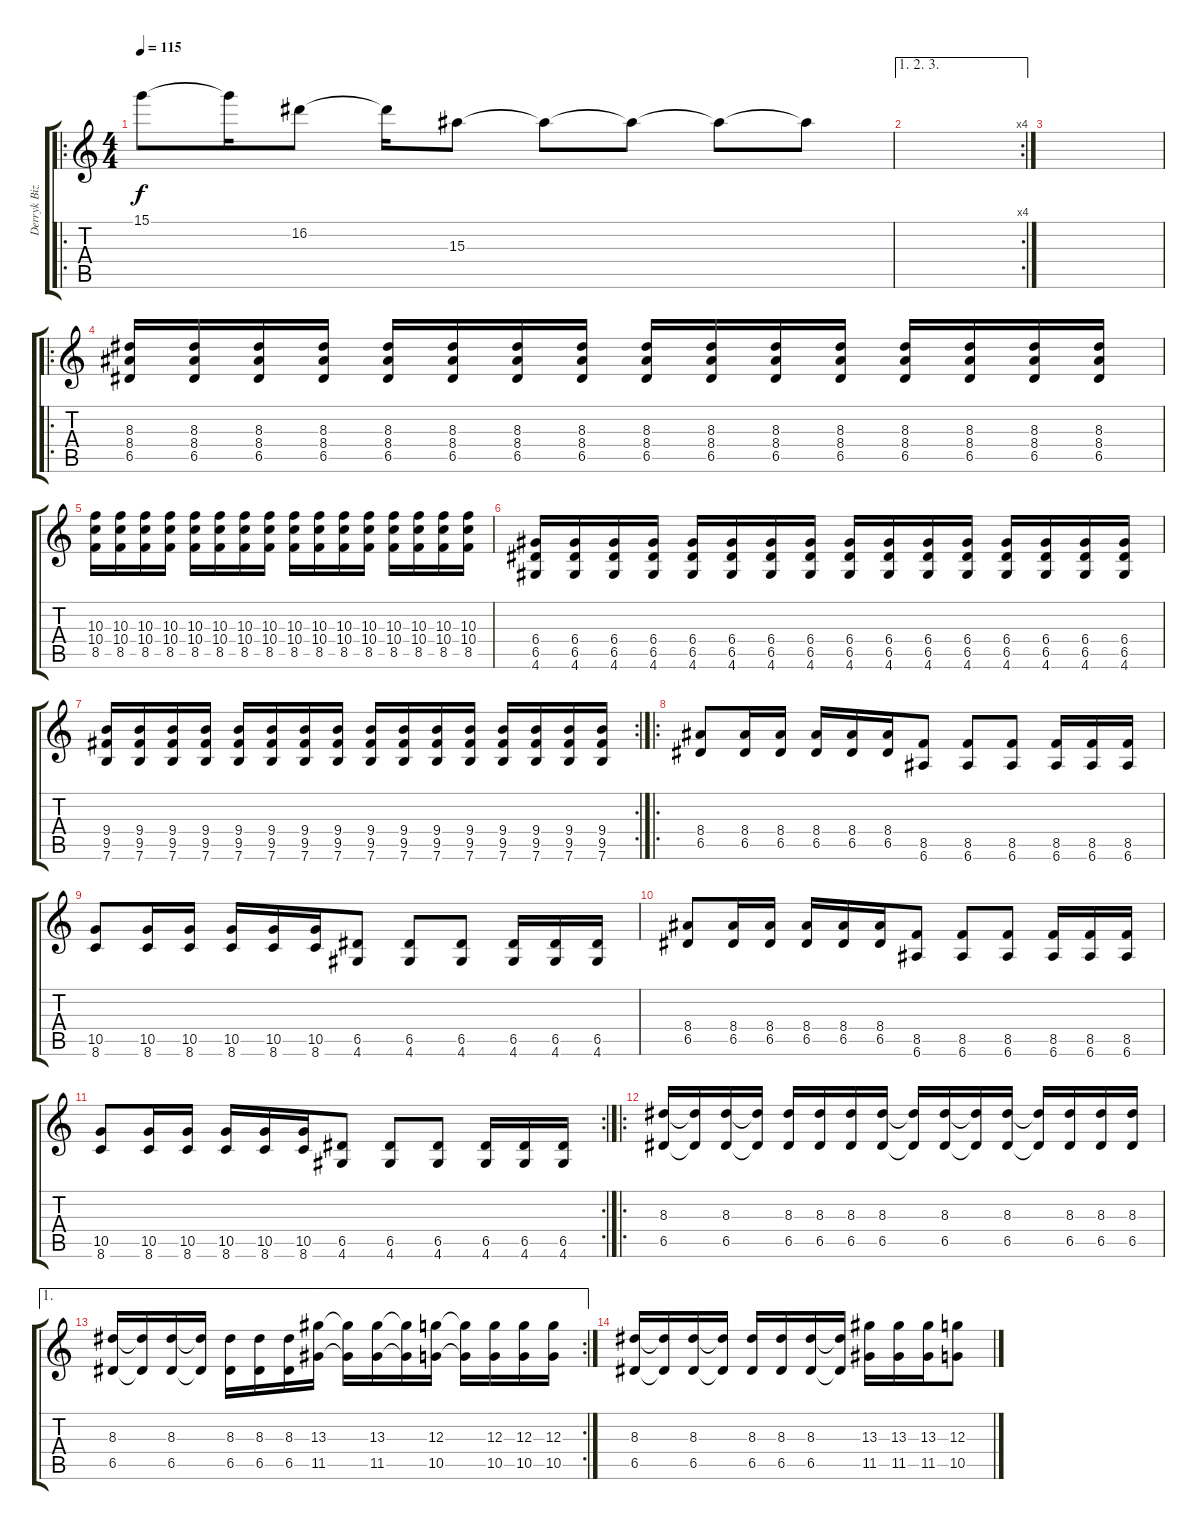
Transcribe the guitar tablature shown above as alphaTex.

\track ("Derryk Bizzy D" "Derryk Biz") {instrument distortionguitar}
\staff {score tabs}
\tuning (E4 B3 G3 D3 A2 E2) {hide}
\ro
\ts (4 4)
\tempo 115
\clef g2
\ks c
15.1.8{dy f} 15.1{t}.16 16.2.8 16.2{t}.16 15.3.8 15.3{t}.8 15.3{t}.8 15.3{t}.8 15.3{t}.8 |
\ae (1 2 3)
\rc 4
|
|
\ro
(8.3 8.4 6.5).16 (8.3 8.4 6.5).16 (8.3 8.4 6.5).16 (8.3 8.4 6.5).16 (8.3 8.4 6.5).16 (8.3 8.4 6.5).16 (8.3 8.4 6.5).16 (8.3 8.4 6.5).16 (8.3 8.4 6.5).16 (8.3 8.4 6.5).16 (8.3 8.4 6.5).16 (8.3 8.4 6.5).16 (8.3 8.4 6.5).16 (8.3 8.4 6.5).16 (8.3 8.4 6.5).16 (8.3 8.4 6.5).16 |
(10.3 10.4 8.5).16 (10.3 10.4 8.5).16 (10.3 10.4 8.5).16 (10.3 10.4 8.5).16 (10.3 10.4 8.5).16 (10.3 10.4 8.5).16 (10.3 10.4 8.5).16 (10.3 10.4 8.5).16 (10.3 10.4 8.5).16 (10.3 10.4 8.5).16 (10.3 10.4 8.5).16 (10.3 10.4 8.5).16 (10.3 10.4 8.5).16 (10.3 10.4 8.5).16 (10.3 10.4 8.5).16 (10.3 10.4 8.5).16 |
(6.4 6.5 4.6).16 (6.4 6.5 4.6).16 (6.4 6.5 4.6).16 (6.4 6.5 4.6).16 (6.4 6.5 4.6).16 (6.4 6.5 4.6).16 (6.4 6.5 4.6).16 (6.4 6.5 4.6).16 (6.4 6.5 4.6).16 (6.4 6.5 4.6).16 (6.4 6.5 4.6).16 (6.4 6.5 4.6).16 (6.4 6.5 4.6).16 (6.4 6.5 4.6).16 (6.4 6.5 4.6).16 (6.4 6.5 4.6).16 |
\rc 2
(9.4 9.5 7.6).16 (9.4 9.5 7.6).16 (9.4 9.5 7.6).16 (9.4 9.5 7.6).16 (9.4 9.5 7.6).16 (9.4 9.5 7.6).16 (9.4 9.5 7.6).16 (9.4 9.5 7.6).16 (9.4 9.5 7.6).16 (9.4 9.5 7.6).16 (9.4 9.5 7.6).16 (9.4 9.5 7.6).16 (9.4 9.5 7.6).16 (9.4 9.5 7.6).16 (9.4 9.5 7.6).16 (9.4 9.5 7.6).16 |
\ro
(8.4 6.5).8{volume 14} (8.4 6.5).16 (8.4 6.5).16 (8.4 6.5).16 (8.4 6.5).16 (8.4 6.5).16 (8.5 6.6).8 (8.5 6.6).8 (8.5 6.6).8 (8.5 6.6).16 (8.5 6.6).16 (8.5 6.6).16 |
(10.5 8.6).8 (10.5 8.6).16 (10.5 8.6).16 (10.5 8.6).16 (10.5 8.6).16 (10.5 8.6).16 (6.5 4.6).8 (6.5 4.6).8 (6.5 4.6).8 (6.5 4.6).16 (6.5 4.6).16 (6.5 4.6).16 |
(8.4 6.5).8 (8.4 6.5).16 (8.4 6.5).16 (8.4 6.5).16 (8.4 6.5).16 (8.4 6.5).16 (8.5 6.6).8 (8.5 6.6).8 (8.5 6.6).8 (8.5 6.6).16 (8.5 6.6).16 (8.5 6.6).16 |
\rc 2
(10.5 8.6).8 (10.5 8.6).16 (10.5 8.6).16 (10.5 8.6).16 (10.5 8.6).16 (10.5 8.6).16 (6.5 4.6).8 (6.5 4.6).8 (6.5 4.6).8 (6.5 4.6).16 (6.5 4.6).16 (6.5 4.6).16 |
\ro
(8.3 6.5).16{volume 13} (8.3{t} 6.5{t}).16 (8.3 6.5).16 (8.3{t} 6.5{t}).16 (8.3 6.5).16 (8.3 6.5).16 (8.3 6.5).16 (8.3 6.5).16 (8.3{t} 6.5{t}).16 (8.3 6.5).16 (8.3{t} 6.5{t}).16 (8.3 6.5).16 (8.3{t} 6.5{t}).16 (8.3 6.5).16 (8.3 6.5).16 (8.3 6.5).16 |
\ae 1
\rc 2
(8.3 6.5).16 (8.3{t} 6.5{t}).16 (8.3 6.5).16 (8.3{t} 6.5{t}).16 (8.3 6.5).16 (8.3 6.5).16 (8.3 6.5).16 (13.3 11.5).16 (13.3{t} 11.5{t}).16 (13.3 11.5).16 (13.3{t} 11.5{t}).16 (12.3 10.5).16 (12.3{t} 10.5{t}).16 (12.3 10.5).16 (12.3 10.5).16 (12.3 10.5).16 |
(8.3 6.5).16 (8.3{t} 6.5{t}).16 (8.3 6.5).16 (8.3{t} 6.5{t}).16 (8.3 6.5).16 (8.3 6.5).16 (8.3 6.5).16 (8.3{t} 6.5{t}).16 (13.3 11.5).16 (13.3 11.5).16 (13.3 11.5).16 (12.3 10.5).8
